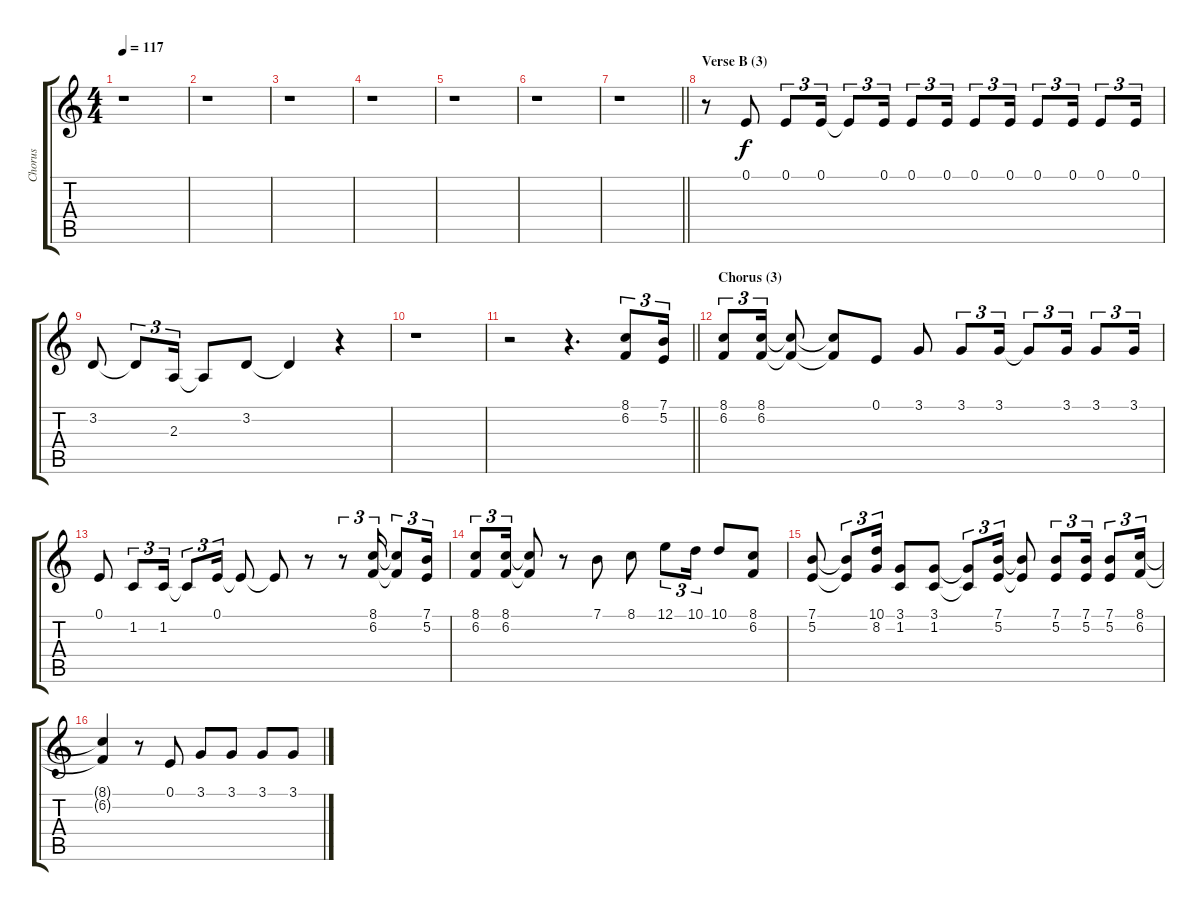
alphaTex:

\track ("Chorus" "Chorus") {instrument sopranosax}
\staff {score tabs}
\tuning (E4 B3 G3 D3 A2 E2) {hide}
\ts (4 4)
\tempo 117
\clef g2
\ks aminor
r.1{dy f} |
r.1 |
r.1 |
r.1 |
r.1 |
r.1 |
\barLineRight lightlight
r.1 |
\section ("" "Verse B (3)")
r.8 0.1.8 0.1.8{tu (3 2)} 0.1.16{tu (3 2)} 0.1{t}.8{tu (3 2)} 0.1.16{tu (3 2)} 0.1.8{tu (3 2)} 0.1.16{tu (3 2)} 0.1.8{tu (3 2)} 0.1.16{tu (3 2)} 0.1.8{tu (3 2)} 0.1.16{tu (3 2)} 0.1.8{tu (3 2)} 0.1.16{tu (3 2)} |
3.2.8 3.2{t}.8{tu (3 2)} 2.3.16{tu (3 2)} 2.3{t}.8 3.2.8 3.2{t}.4 r.4 |
r.1 |
\barLineRight lightlight
r.2 r.4{d} (8.1 6.2).8{tu (3 2)} (7.1 5.2).16{tu (3 2)} |
\section ("" "Chorus (3)")
(8.1 6.2).8{tu (3 2)} (8.1 6.2).16{tu (3 2)} (8.1{t} 6.2{t}).8 (8.1{t} 6.2{t}).8 0.1.8 3.1.8 3.1.8{tu (3 2)} 3.1.16{tu (3 2)} 3.1{t}.8{tu (3 2)} 3.1.16{tu (3 2)} 3.1.8{tu (3 2)} 3.1.16{tu (3 2)} |
0.1.8 1.2.8{tu (3 2)} 1.2.16{tu (3 2)} 1.2{t}.8{tu (3 2)} 0.1.16{tu (3 2)} 0.1{t}.8 0.1{t}.8 r.8 r.8{tu (3 2)} (8.1 6.2).16{tu (3 2)} (8.1{t} 6.2{t}).8{tu (3 2)} (7.1 5.2).16{tu (3 2)} |
(8.1 6.2).8{tu (3 2)} (8.1 6.2).16{tu (3 2)} (8.1{t} 6.2{t}).8 r.8 7.1.8 8.1.8 12.1.8{tu (3 2)} 10.1.16{tu (3 2)} 10.1.8 (8.1 6.2).8 |
(7.1 5.2).8 (7.1{t} 5.2{t}).8{tu (3 2)} (10.1 8.2).16{tu (3 2)} (3.1 1.2).8 (3.1 1.2).8 (3.1{t} 1.2{t}).8{tu (3 2)} (7.1 5.2).16{tu (3 2)} (7.1{t} 5.2{t}).8 (7.1 5.2).8{tu (3 2)} (7.1 5.2).16{tu (3 2)} (7.1 5.2).8{tu (3 2)} (8.1 6.2).16{tu (3 2)} |
(8.1{t} 6.2{t}).4 r.8 0.1.8 3.1.8 3.1.8 3.1.8 3.1.8
